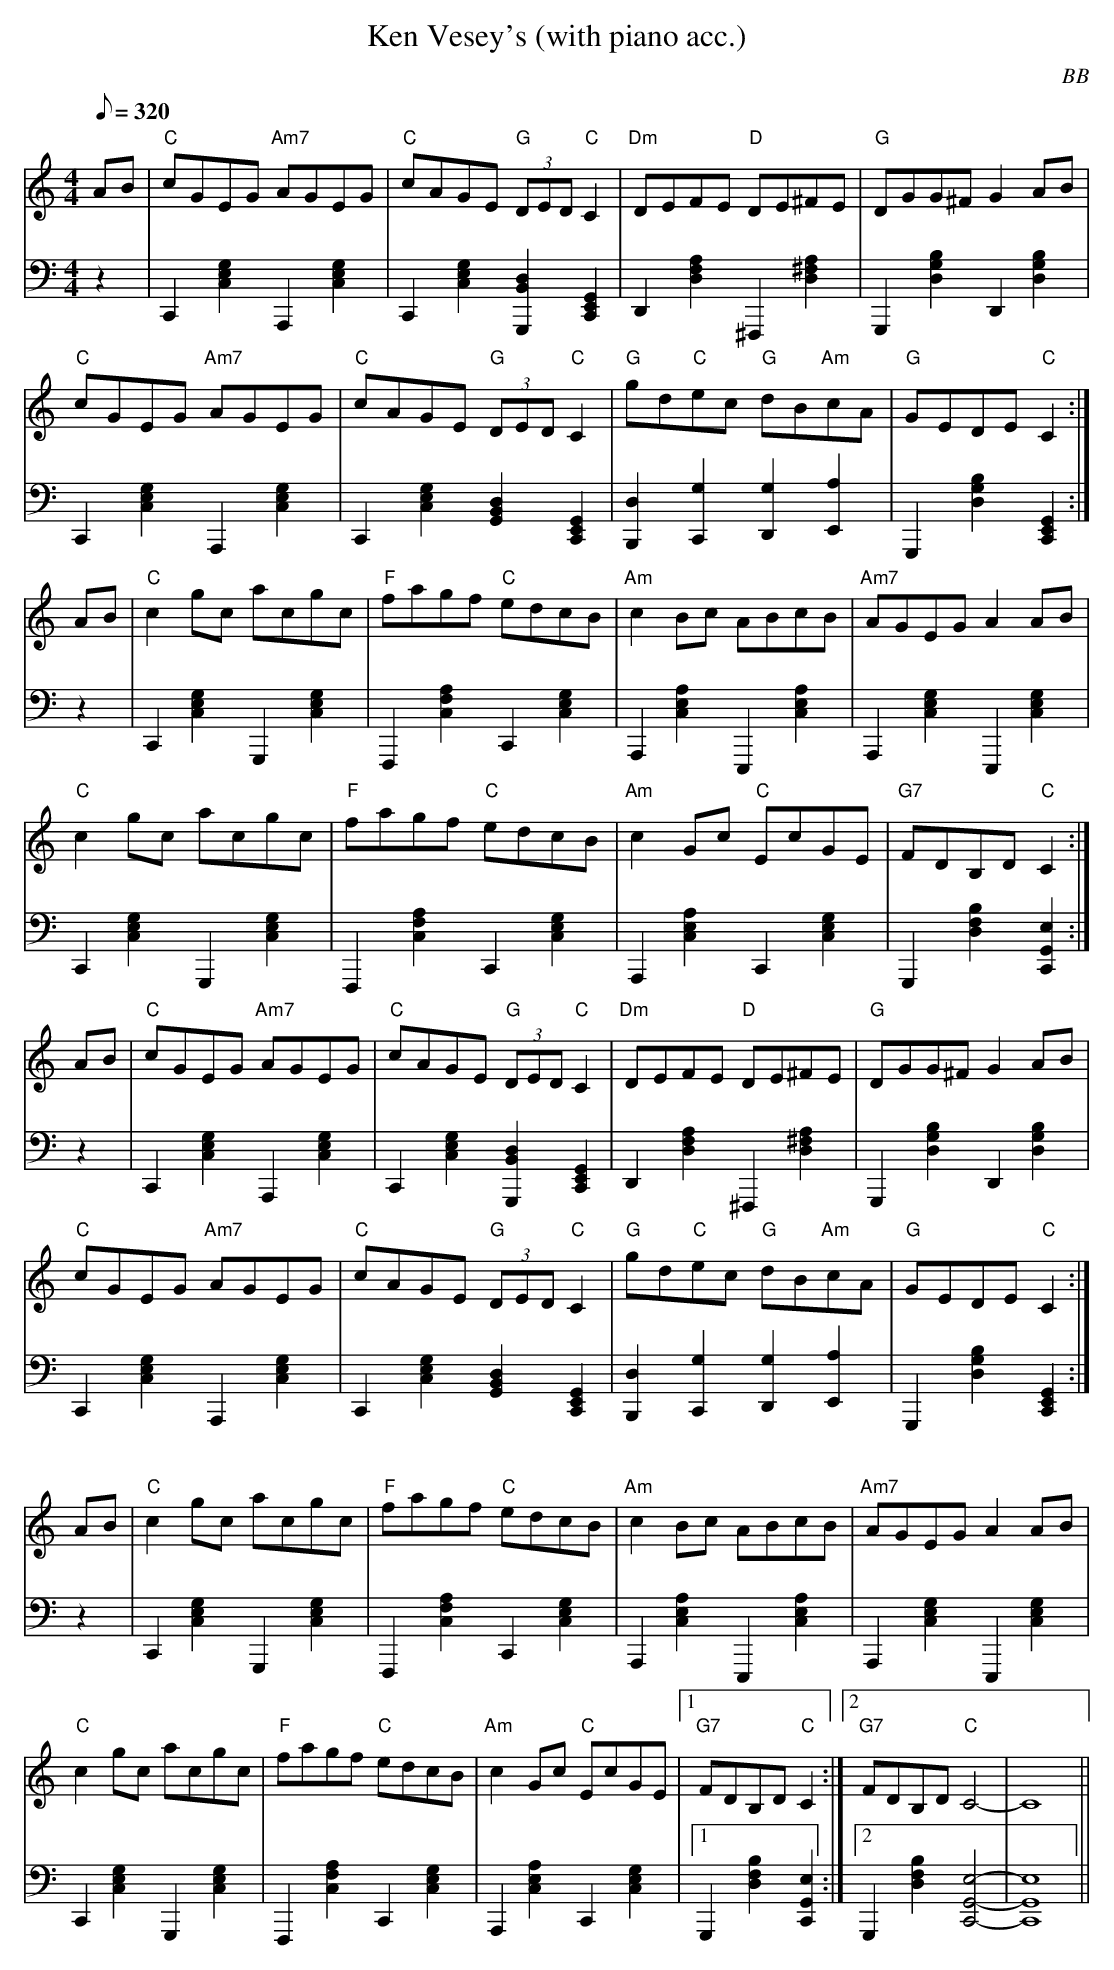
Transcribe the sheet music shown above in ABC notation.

X:1
T: Ken Vesey's (with piano acc.)
C: BB
Q: 1/8=320
M: 4/4
L: 1/8
V: 1 program 1 110 %fiddle
V: 2 volume=70 clef=bass m=D program 1 01
K: C
[V:1] AB|"C"cGEG "Am7"AGEG|"C"cAGE "G"(3DED "C"C2|"Dm"DEFE "D"DE^FE|"G"DGG^F G2 AB|
[V:2] z2|C,2[E2G2C2]A,,2[G2C2E2]|C,2[E2G2C2][G,,2B,2D2][C,2E,2G,2]|D,2[A2D2F2]^F,,2[A2D2^F2]|\
G,,2[G2B2D2]D,2[G2B2D2]|
[V:1] "C"cGEG "Am7"AGEG|"C"cAGE "G"(3DED "C"C2|"G"gd"C"ec "G"dB"Am"cA|"G"GEDE "C"C2 :|
[V:2] C,2[E2G2C2]A,,2[G2C2E2]|C,2[E2G2C2][G,2B,2D2][C,2E,2G,2]|[B,,2D2][C,2G2][D,2G2]\
[E,2A2]|G,,2[G2B2D2][C,2E,2G,2]:|
[V:1] AB|"C"c2 gc acgc|"F"fagf "C"edcB|"Am"c2 Bc ABcB|"Am7"AGEG A2 AB|
[V:2] z2|C,2[E2G2C2]G,,2[E2C2G2]|F,,2[A2C2F2]C,2[E2G2C2]|A,,2[A2C2E2]E,,2[E2C2A2]|\
A,,2[G2C2E2]E,,2[E2C2G2]|
[V:1] "C"c2 gc acgc|"F"fagf "C"edcB|"Am"c2 Gc "C"EcGE|"G7"FDB,D "C"C2 :|
[V:2] C,2[E2G2C2]G,,2[E2C2G2]|F,,2[A2C2F2]C,2[E2G2C2]|A,,2[A2C2E2]C,2[E2G2C2]|\
G,,2[F2B2D2][E2G,2C,2]:|
[V:1] AB|"C"cGEG "Am7"AGEG|"C"cAGE "G"(3DED "C"C2|"Dm"DEFE "D"DE^FE|"G"DGG^F G2 AB|
[V:2] z2|C,2[E2G2C2]A,,2[G2C2E2]|C,2[E2G2C2][G,,2B,2D2][C,2E,2G,2]|D,2[A2D2F2]^F,,2[A2D2^F2]|\
G,,2[G2B2D2]D,2[G2B2D2]|
[V:1] "C"cGEG "Am7"AGEG|"C"cAGE "G"(3DED "C"C2|"G"gd"C"ec "G"dB"Am"cA|"G"GEDE "C"C2 :|
[V:2] C,2[E2G2C2]A,,2[G2C2E2]|C,2[E2G2C2][G,2B,2D2][C,2E,2G,2]|[B,,2D2][C,2G2][D,2G2]\
[E,2A2]|G,,2[G2B2D2][C,2E,2G,2]:|
[V:1] AB|"C"c2 gc acgc|"F"fagf "C"edcB|"Am"c2 Bc ABcB|"Am7"AGEG A2 AB|
[V:2] z2|C,2[E2G2C2]G,,2[E2C2G2]|F,,2[A2C2F2]C,2[E2G2C2]|A,,2[A2C2E2]E,,2[E2C2A2]|\
A,,2[G2C2E2]E,,2[E2C2G2]|
[V:1] "C"c2 gc acgc|"F"fagf "C"edcB|"Am"c2 Gc "C"EcGE|1 "G7"FDB,D "C"C2 :|2\
"G7"FDB,D "C"C4-|C8||
[V:2] C,2[E2G2C2]G,,2[E2C2G2]|F,,2[A2C2F2]C,2[E2G2C2]|A,,2[A2C2E2]C,2[E2G2C2]|1\
G,,2[F2B2D2][E2G,2C,2] :|2 G,,2[F2B2D2][E4-G,4-C,4-]|[E8G,8C,8]||
